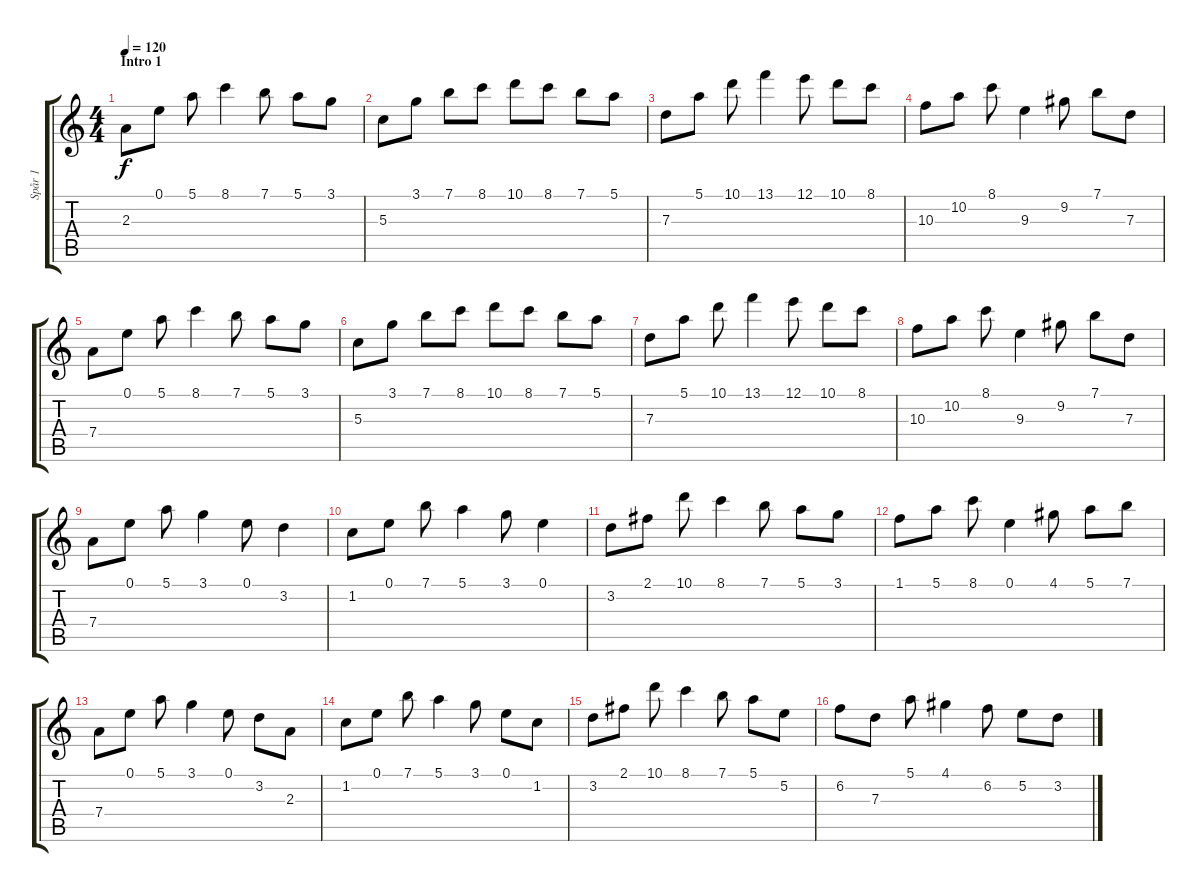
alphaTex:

\track ("Spår 1" "Spår 1") {instrument overdrivenguitar}
\staff {score tabs}
\tuning (E4 B3 G3 D3 A2 E2) {hide}
\ts (4 4)
\section ("" "Intro 1")
\tempo 120
\clef g2
\ks c
2.3.8{dy f instrument overdrivenguitar} 0.1.8 5.1.8 8.1.4 7.1.8 5.1.8 3.1.8 |
5.3.8 3.1.8 7.1.8 8.1.8 10.1.8 8.1.8 7.1.8 5.1.8 |
7.3.8 5.1.8 10.1.8 13.1.4 12.1.8 10.1.8 8.1.8 |
10.3.8 10.2.8 8.1.8 9.3.4 9.2.8 7.1.8 7.3.8 |
7.4.8 0.1.8 5.1.8 8.1.4 7.1.8 5.1.8 3.1.8 |
5.3.8 3.1.8 7.1.8 8.1.8 10.1.8 8.1.8 7.1.8 5.1.8 |
7.3.8 5.1.8 10.1.8 13.1.4 12.1.8 10.1.8 8.1.8 |
10.3.8 10.2.8 8.1.8 9.3.4 9.2.8 7.1.8 7.3.8 |
7.4.8 0.1.8 5.1.8 3.1.4 0.1.8 3.2.4 |
1.2.8 0.1.8 7.1.8 5.1.4 3.1.8 0.1.4 |
3.2.8 2.1.8 10.1.8 8.1.4 7.1.8 5.1.8 3.1.8 |
1.1.8 5.1.8 8.1.8 0.1.4 4.1.8 5.1.8 7.1.8 |
7.4.8 0.1.8 5.1.8 3.1.4 0.1.8 3.2.8 2.3.8 |
1.2.8 0.1.8 7.1.8 5.1.4 3.1.8 0.1.8 1.2.8 |
3.2.8 2.1.8 10.1.8 8.1.4 7.1.8 5.1.8 5.2.8 |
6.2.8 7.3.8 5.1.8 4.1.4 6.2.8 5.2.8 3.2.8
